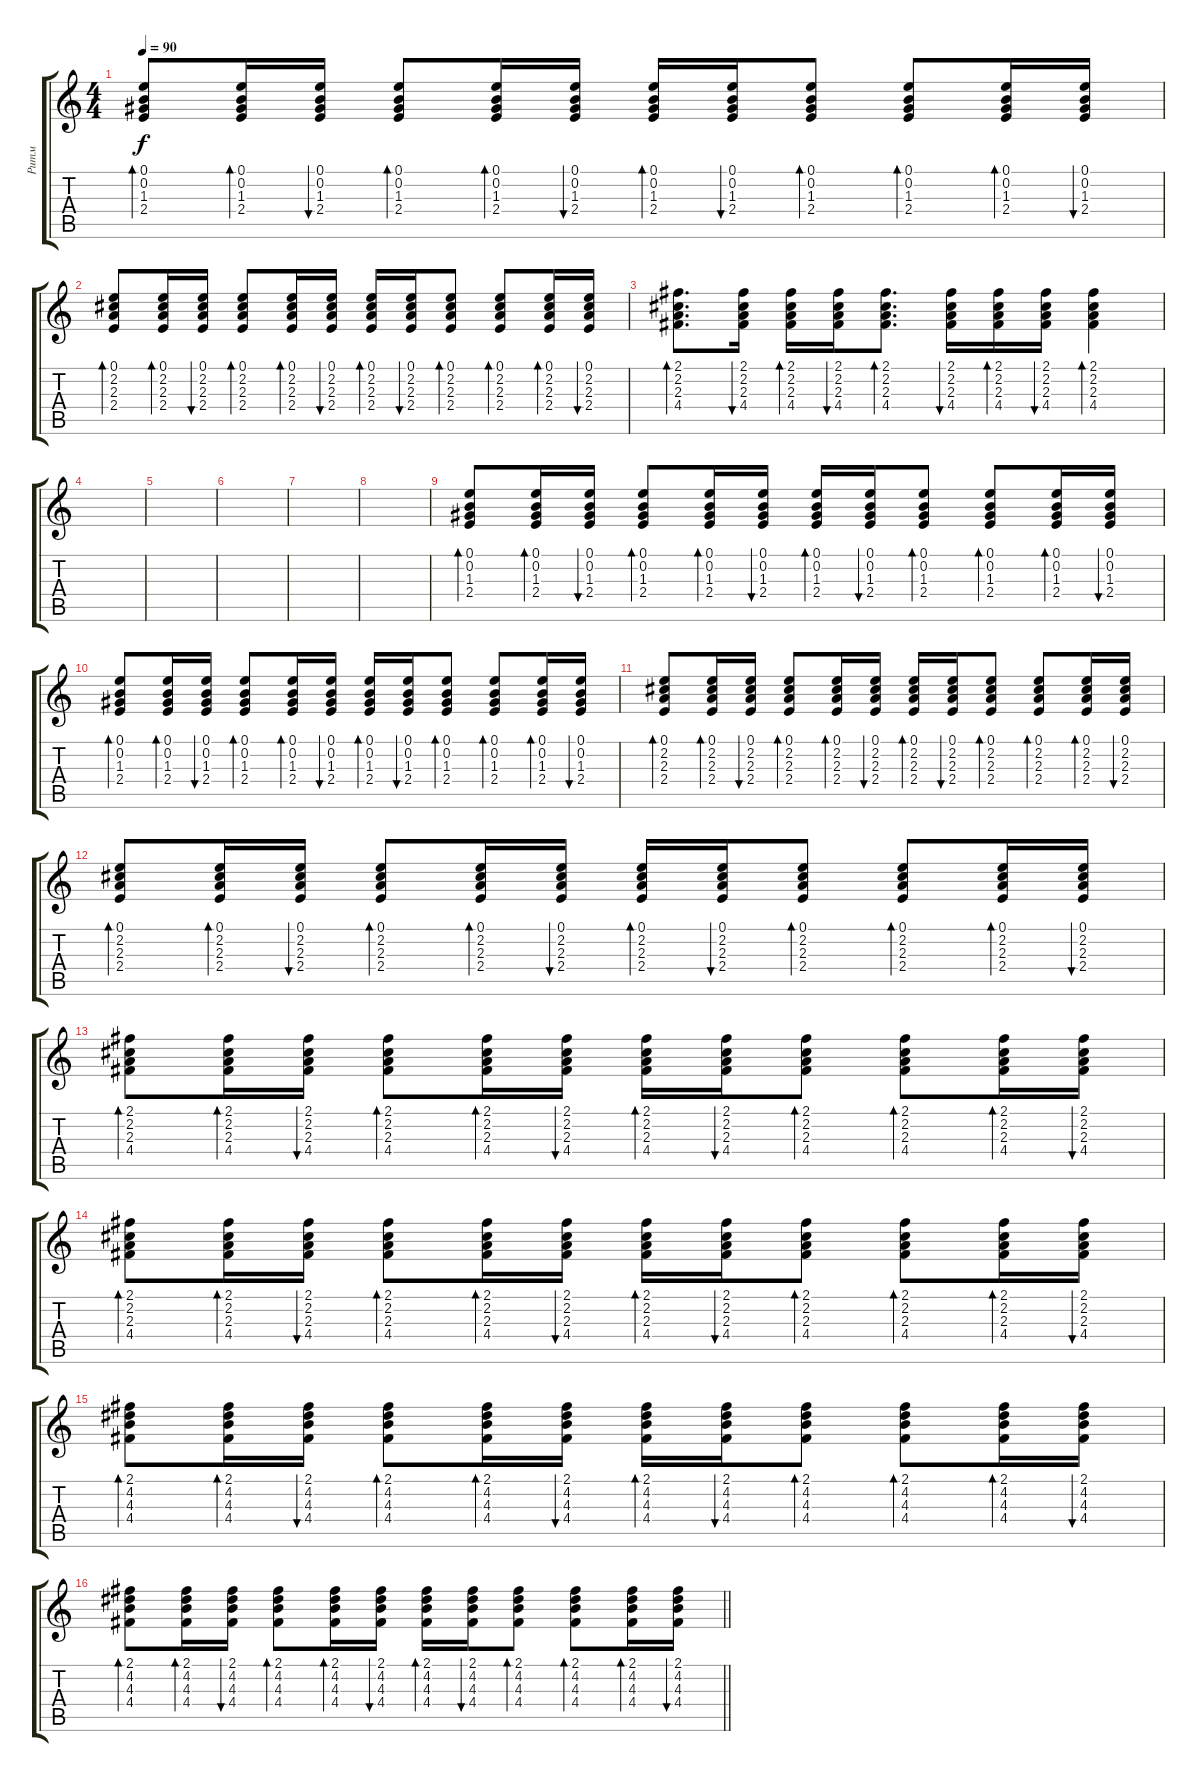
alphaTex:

\track ("Ритм" "Ритм") {instrument electricguitarclean}
\staff {score tabs}
\tuning (E4 B3 G3 D3 A2 E2) {hide}
\ts (4 4)
\tempo 90
\clef g2
\ks c
(0.1 0.2 1.3 2.4).8{bd 60 dy f} (0.1 0.2 1.3 2.4).16{bd 60} (0.1 0.2 1.3 2.4).16{bu 60} (0.1 0.2 1.3 2.4).8{bd 60} (0.1 0.2 1.3 2.4).16{bd 60} (0.1 0.2 1.3 2.4).16{bu 60} (0.1 0.2 1.3 2.4).16{bd 60} (0.1 0.2 1.3 2.4).16{bu 60} (0.1 0.2 1.3 2.4).8{bd 60} (0.1 0.2 1.3 2.4).8{bd 60} (0.1 0.2 1.3 2.4).16{bd 60} (0.1 0.2 1.3 2.4).16{bu 60} |
(0.1 2.2 2.3 2.4).8{bd 60} (0.1 2.2 2.3 2.4).16{bd 60} (0.1 2.2 2.3 2.4).16{bu 60} (0.1 2.2 2.3 2.4).8{bd 60} (0.1 2.2 2.3 2.4).16{bd 60} (0.1 2.2 2.3 2.4).16{bu 60} (0.1 2.2 2.3 2.4).16{bd 60} (0.1 2.2 2.3 2.4).16{bu 60} (0.1 2.2 2.3 2.4).8{bd 60} (0.1 2.2 2.3 2.4).8{bd 60} (0.1 2.2 2.3 2.4).16{bd 60} (0.1 2.2 2.3 2.4).16{bu 60} |
(2.1 2.2 2.3 4.4).8{d bd 60} (2.1 2.2 2.3 4.4).16{bu 60} (2.1 2.2 2.3 4.4).16{bd 60} (2.1 2.2 2.3 4.4).16{bu 60} (2.1 2.2 2.3 4.4).8{d bd 60} (2.1 2.2 2.3 4.4).16{bu 60} (2.1 2.2 2.3 4.4).16{bd 60} (2.1 2.2 2.3 4.4).16{bu 60} (2.1 2.2 2.3 4.4).4{bd 60} |
|
|
|
|
|
(0.1 0.2 1.3 2.4).8{bd 60} (0.1 0.2 1.3 2.4).16{bd 60} (0.1 0.2 1.3 2.4).16{bu 60} (0.1 0.2 1.3 2.4).8{bd 60} (0.1 0.2 1.3 2.4).16{bd 60} (0.1 0.2 1.3 2.4).16{bu 60} (0.1 0.2 1.3 2.4).16{bd 60} (0.1 0.2 1.3 2.4).16{bu 60} (0.1 0.2 1.3 2.4).8{bd 60} (0.1 0.2 1.3 2.4).8{bd 60} (0.1 0.2 1.3 2.4).16{bd 60} (0.1 0.2 1.3 2.4).16{bu 60} |
(0.1 0.2 1.3 2.4).8{bd 60} (0.1 0.2 1.3 2.4).16{bd 60} (0.1 0.2 1.3 2.4).16{bu 60} (0.1 0.2 1.3 2.4).8{bd 60} (0.1 0.2 1.3 2.4).16{bd 60} (0.1 0.2 1.3 2.4).16{bu 60} (0.1 0.2 1.3 2.4).16{bd 60} (0.1 0.2 1.3 2.4).16{bu 60} (0.1 0.2 1.3 2.4).8{bd 60} (0.1 0.2 1.3 2.4).8{bd 60} (0.1 0.2 1.3 2.4).16{bd 60} (0.1 0.2 1.3 2.4).16{bu 60} |
(0.1 2.2 2.3 2.4).8{bd 60} (0.1 2.2 2.3 2.4).16{bd 60} (0.1 2.2 2.3 2.4).16{bu 60} (0.1 2.2 2.3 2.4).8{bd 60} (0.1 2.2 2.3 2.4).16{bd 60} (0.1 2.2 2.3 2.4).16{bu 60} (0.1 2.2 2.3 2.4).16{bd 60} (0.1 2.2 2.3 2.4).16{bu 60} (0.1 2.2 2.3 2.4).8{bd 60} (0.1 2.2 2.3 2.4).8{bd 60} (0.1 2.2 2.3 2.4).16{bd 60} (0.1 2.2 2.3 2.4).16{bu 60} |
(0.1 2.2 2.3 2.4).8{bd 60} (0.1 2.2 2.3 2.4).16{bd 60} (0.1 2.2 2.3 2.4).16{bu 60} (0.1 2.2 2.3 2.4).8{bd 60} (0.1 2.2 2.3 2.4).16{bd 60} (0.1 2.2 2.3 2.4).16{bu 60} (0.1 2.2 2.3 2.4).16{bd 60} (0.1 2.2 2.3 2.4).16{bu 60} (0.1 2.2 2.3 2.4).8{bd 60} (0.1 2.2 2.3 2.4).8{bd 60} (0.1 2.2 2.3 2.4).16{bd 60} (0.1 2.2 2.3 2.4).16{bu 60} |
(2.1 2.2 2.3 4.4).8{bd 60} (2.1 2.2 2.3 4.4).16{bd 60} (2.1 2.2 2.3 4.4).16{bu 60} (2.1 2.2 2.3 4.4).8{bd 60} (2.1 2.2 2.3 4.4).16{bd 60} (2.1 2.2 2.3 4.4).16{bu 60} (2.1 2.2 2.3 4.4).16{bd 60} (2.1 2.2 2.3 4.4).16{bu 60} (2.1 2.2 2.3 4.4).8{bd 60} (2.1 2.2 2.3 4.4).8{bd 60} (2.1 2.2 2.3 4.4).16{bd 60} (2.1 2.2 2.3 4.4).16{bu 60} |
(2.1 2.2 2.3 4.4).8{bd 60} (2.1 2.2 2.3 4.4).16{bd 60} (2.1 2.2 2.3 4.4).16{bu 60} (2.1 2.2 2.3 4.4).8{bd 60} (2.1 2.2 2.3 4.4).16{bd 60} (2.1 2.2 2.3 4.4).16{bu 60} (2.1 2.2 2.3 4.4).16{bd 60} (2.1 2.2 2.3 4.4).16{bu 60} (2.1 2.2 2.3 4.4).8{bd 60} (2.1 2.2 2.3 4.4).8{bd 60} (2.1 2.2 2.3 4.4).16{bd 60} (2.1 2.2 2.3 4.4).16{bu 60} |
(2.1 4.2 4.3 4.4).8{bd 60} (2.1 4.2 4.3 4.4).16{bd 60} (2.1 4.2 4.3 4.4).16{bu 60} (2.1 4.2 4.3 4.4).8{bd 60} (2.1 4.2 4.3 4.4).16{bd 60} (2.1 4.2 4.3 4.4).16{bu 60} (2.1 4.2 4.3 4.4).16{bd 60} (2.1 4.2 4.3 4.4).16{bu 60} (2.1 4.2 4.3 4.4).8{bd 60} (2.1 4.2 4.3 4.4).8{bd 60} (2.1 4.2 4.3 4.4).16{bd 60} (2.1 4.2 4.3 4.4).16{bu 60} |
\barLineRight lightlight
(2.1 4.2 4.3 4.4).8{bd 60} (2.1 4.2 4.3 4.4).16{bd 60} (2.1 4.2 4.3 4.4).16{bu 60} (2.1 4.2 4.3 4.4).8{bd 60} (2.1 4.2 4.3 4.4).16{bd 60} (2.1 4.2 4.3 4.4).16{bu 60} (2.1 4.2 4.3 4.4).16{bd 60} (2.1 4.2 4.3 4.4).16{bu 60} (2.1 4.2 4.3 4.4).8{bd 60} (2.1 4.2 4.3 4.4).8{bd 60} (2.1 4.2 4.3 4.4).16{bd 60} (2.1 4.2 4.3 4.4).16{bu 60}
